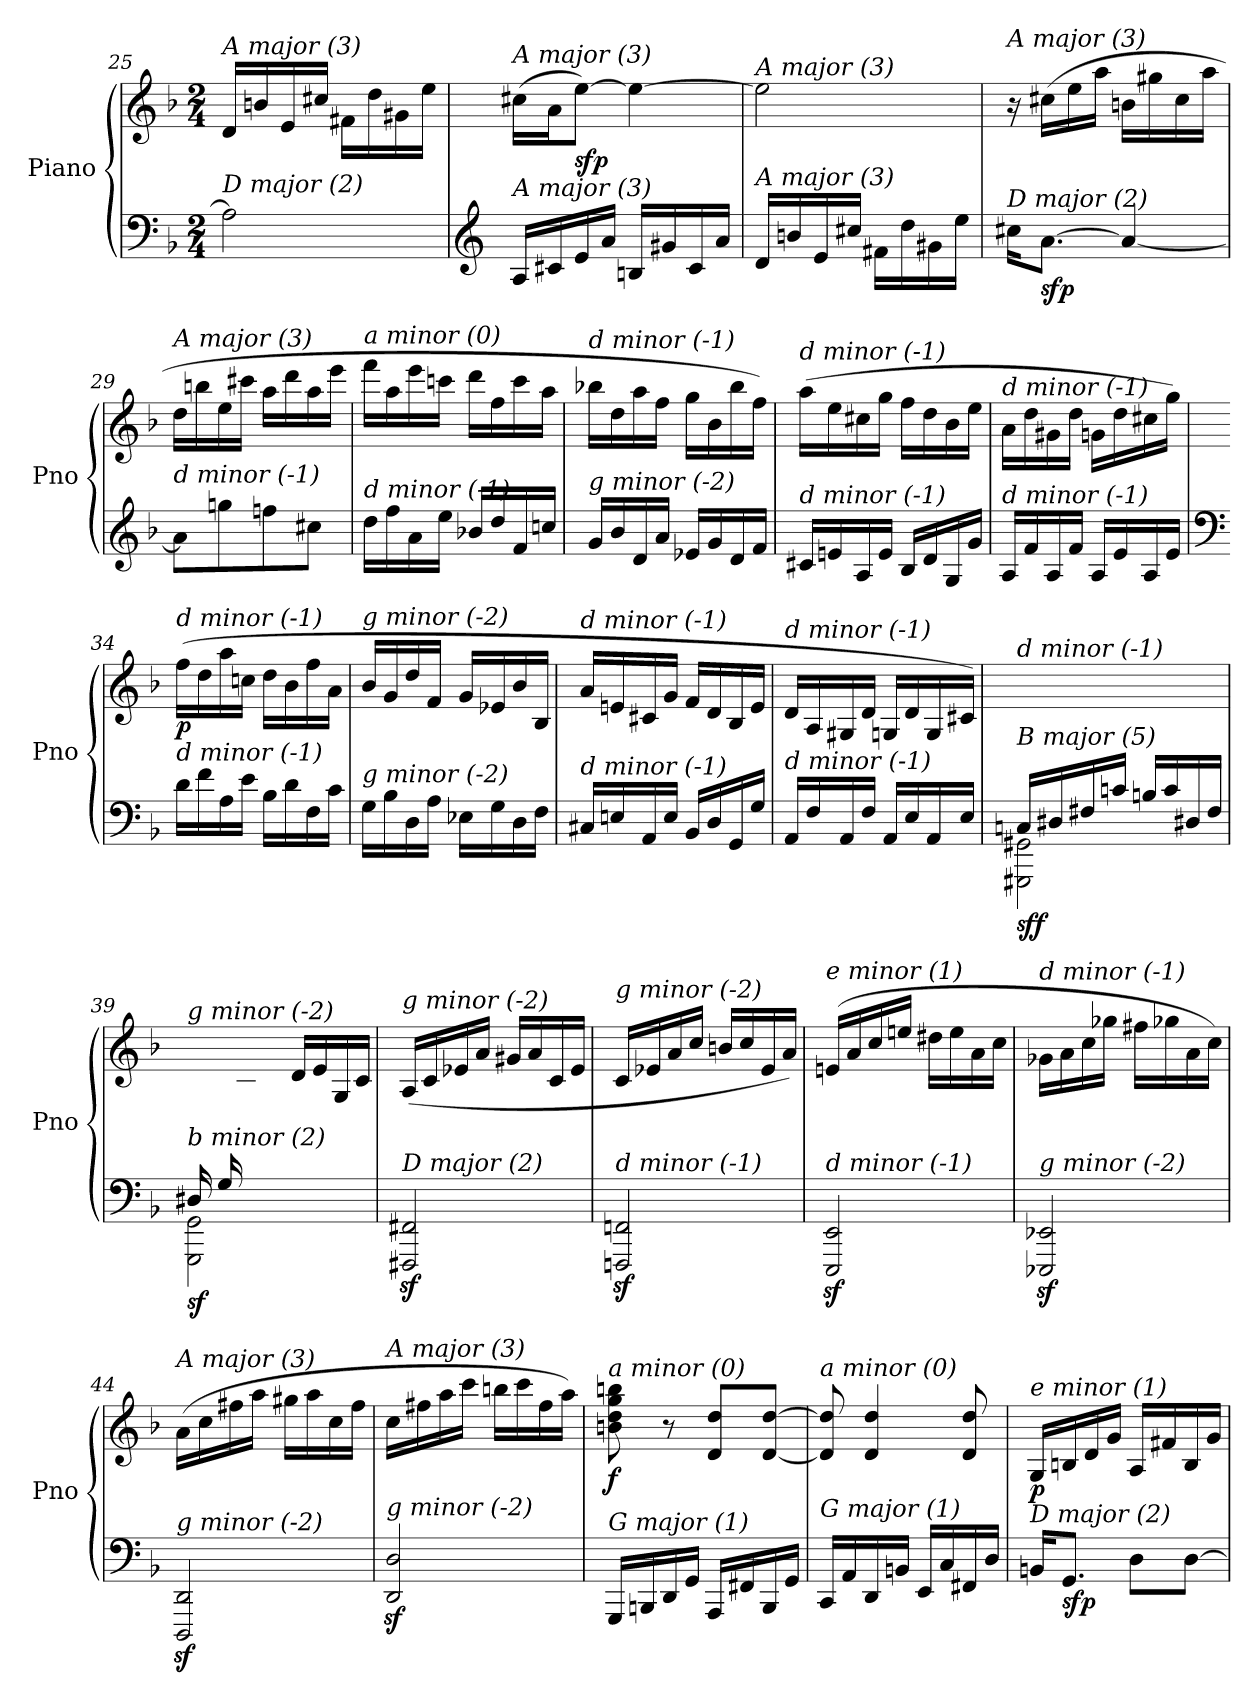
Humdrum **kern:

**kern	**kern	**dynam
*part1	*part1	*part1
*staff2	*staff1	*staff1/2
*I"Piano	*	*
*I'Pno	*	*
!!LO:LB:g=z
*clefF4	*clefG2	*
*k[b-]	*k[b-]	*
*M2/4	*M2/4	*
=25	=25	=25
!	!LO:TX:i:t=A major (3)	!
!LO:TX:i:t=D major (2)	!	!
2A\]	16d/LL	.
.	16bn/	.
.	16e/	.
.	16cc#X/JJ	.
.	16f#X\LL	.
.	16dd\	.
.	16g#X\	.
.	16ee\JJ	.
!!LO:LB:g=z
=26	=26	=26
*clefG2	*	*
!	!LO:TX:i:t=A major (3)	!
!LO:TX:i:t=A major (3)	!	!
16A/LL	(16cc#X\LL	.
16c#X/	16a\J	.
!	!	!LO:DY:b
16e/	[8ee\J)	sfp
16a/JJ	.	.
16Bn/LL	4ee\_	.
16g#X/	.	.
16c#/	.	.
16a/JJ	.	.
=27	=27	=27
!	!LO:TX:i:t=A major (3)	!
!LO:TX:i:t=A major (3)	!	!
16d/LL	2ee\]	.
16bn/	.	.
16e/	.	.
16cc#X/JJ	.	.
16f#X\LL	.	.
16dd\	.	.
16g#X\	.	.
16ee\JJ	.	.
=28	=28	=28
!	!LO:TX:i:t=A major (3)	!
!LO:TX:i:t=D major (2)	!	!
16cc#X\KL	16r	.
!	!	!LO:DY:b=2
[8.a\J	(16cc#X\LL	sfp
.	16ee\	.
.	16aa\JJ	.
4a/_	16bn\LL	.
.	16gg#X\	.
.	16cc#\	.
.	16aa\JJ	.
=29	=29	=29
!	!LO:TX:i:t=A major (3)	!
!LO:TX:i:t=d minor (-1)	!	!
8a\L]	16dd\LL	.
.	16bbn\	.
8ggn\	16ee\	.
.	16ccc#X\JJ	.
8ffn\	16aa\LL	.
.	16ddd\	.
8cc#X\J	16aa\	.
.	16eee\JJ	.
!!LO:LB:g=z
=30	=30	=30
!	!LO:TX:i:t=a minor (0)	!
!LO:TX:i:t=d minor (-1)	!	!
16dd\LL	16fff\LL	.
16ff\	16aa\	.
16a\	16eee\	.
16ee\JJ	16cccn\JJ	.
16b-X/LL	16ddd\LL	.
16dd/	16ff\	.
16f/	16ccc\	.
16ccn/JJ	16aa\JJ	.
!!LO:LB:g=z
=31	=31	=31
!	!LO:TX:i:t=d minor (-1)	!
!LO:TX:i:t=g minor (-2)	!	!
16g/LL	16bb-X\LL	.
16b-/	16dd\	.
16d/	16aa\	.
16a/JJ	16ff\JJ	.
16e-X/LL	16gg\LL	.
16g/	16b-\	.
16d/	16bb-\	.
16f/JJ	16ff\JJ)	.
=32	=32	=32
!	!LO:TX:i:t=d minor (-1)	!
!LO:TX:i:t=d minor (-1)	!	!
16c#X/LL	(16aa\LL	.
16en/	16ee\	.
16A/	16cc#X\	.
16e/JJ	16gg\JJ	.
16B-/LL	16ff\LL	.
16d/	16dd\	.
16G/	16b-\	.
16g/JJ	16ee\JJ	.
=33	=33	=33
!	!LO:TX:i:t=d minor (-1)	!
!LO:TX:i:t=d minor (-1)	!	!
16A/LL	16a\LL	.
16f/	16dd\	.
16A/	16g#X\	.
16f/JJ	16dd\JJ	.
16A/LL	16gn\LL	.
16e/	16dd\	.
16A/	16cc#X\	.
16e/JJ	16gg\JJ)	.
=34	=34	=34
*clefF4	*	*
!	!LO:TX:i:t=d minor (-1)	!
!LO:TX:i:t=d minor (-1)	!	!
!	!	!LO:DY:b
16d\LL	(16ff\LL	p
16f\	16dd\	.
16A\	16aa\	.
16e\JJ	16ccn\JJ	.
16B-\LL	16dd\LL	.
16d\	16b-\	.
16F\	16ff\	.
16c\JJ	16a\JJ	.
=35	=35	=35
!	!LO:TX:i:t=g minor (-2)	!
!LO:TX:i:t=g minor (-2)	!	!
16G\LL	16b-/LL	.
16B-\	16g/	.
16D\	16dd/	.
16A\JJ	16f/JJ	.
16E-X\LL	16g/LL	.
16G\	16e-X/	.
16D\	16b-/	.
16F\JJ	16B-/JJ	.
!!LO:PB:g=z
=36	=36	=36
!	!LO:TX:i:t=d minor (-1)	!
!LO:TX:i:t=d minor (-1)	!	!
!	!	!LO:DY:b
16C#X/LL	16a/LL	other-dynamics
16En/	16en/	.
16AA/	16c#X/	.
16E/JJ	16g/JJ	.
16BB-/LL	16f/LL	.
16D/	16d/	.
16GG/	16B-/	.
16G/JJ	16e/JJ	.
=37	=37	=37
!	!LO:TX:i:t=d minor (-1)	!
!LO:TX:i:t=d minor (-1)	!	!
16AA/LL	16d/LL	.
16F/	16A/	.
16AA/	16G#X/	.
16F/JJ	16d/JJ	.
16AA/LL	16Gn/LL	.
16E/	16d/	.
16AA/	16G/	.
16E/JJ	16c#X/JJ)	.
=38	=38	=38
*^	*	*
!	!	!LO:TX:i:t=d minor (-1)	!
!LO:TX:i:t=B major (5)	!	!	!
!	!	!	!LO:DY:b=2
!	!	!	!LO:DY:n=1:b
16Cn/LL	2GGG#Xi\ 2GG#Xi\	2ryy	sf f
16D#Xi/	.	.	.
16F#X/	.	.	.
16cn/JJ	.	.	.
16Bn/LL	.	.	.
16c/	.	.	.
16D#Xi/	.	.	.
16F#/JJ	.	.	.
=39	=39	=39	=39
!	!	!LO:TX:i:t=g minor (-2)	!
!LO:TX:i:t=b minor (2)	!	!	!
!	!	!	!LO:DY:b=2
16D#Xi/LL	2GGG\ 2GG\	8ryy	sf
16G/	.	.	.
4.ryy	.	16c\	.
.	.	16e-X\JJ	.
.	.	16d/LL	.
.	.	16e-/	.
.	.	16G/	.
.	.	(16c/JJ	.
*v	*v	*	*
!!LO:LB:g=z
=40	=40	=40
!	!LO:TX:i:t=g minor (-2)	!
!LO:TX:i:t=D major (2)	!	!
2FFF#X/z> 2FF#X/z>	(16A/LL	.
.	16c/	.
.	16e-X/	.
.	16a/JJ	.
.	16g#X/LL	.
.	16a/	.
.	16c/	.
.	16e-/JJ	.
!!LO:LB:g=z
=41	=41	=41
!	!LO:TX:i:t=g minor (-2)	!
!LO:TX:i:t=d minor (-1)	!	!
2FFFn/z> 2FFn/z>	16c/LL	.
.	16e-X/	.
.	16a/	.
.	16cc/JJ	.
.	16bn/LL	.
.	16cc/	.
.	16e-/	.
.	16a/JJ)	.
=42	=42	=42
!	!LO:TX:i:t=e minor (1)	!
!LO:TX:i:t=d minor (-1)	!	!
2EEE/z> 2EE/z>	(16en/LL	.
.	16a/	.
.	16cc/	.
.	16een/JJ	.
.	16dd#X\LL	.
.	16ee\	.
.	16a\	.
.	16cc\JJ	.
=43	=43	=43
!	!LO:TX:i:t=d minor (-1)	!
!LO:TX:i:t=g minor (-2)	!	!
2EEE-X/z> 2EE-X/z>	16g-Xi\LL	.
.	16a\	.
.	16cc\	.
.	16gg-Xi\JJ	.
.	16ff#Xi\LL	.
.	16gg-Xi\	.
.	16a\	.
.	16cc\JJ)	.
=44	=44	=44
!	!LO:TX:i:t=A major (3)	!
!LO:TX:i:t=g minor (-2)	!	!
2DDD/z> 2DD/z>	(16a\LL	.
.	16cc\	.
.	16ff#X\	.
.	16aa\JJ	.
.	16gg#X\LL	.
.	16aa\	.
.	16cc\	.
.	16ff#\JJ	.
=45	=45	=45
!	!LO:TX:i:t=A major (3)	!
!LO:TX:i:t=g minor (-2)	!	!
2DD/z> 2D/z>	16cc\LL	.
.	16ff#X\	.
.	16aa\	.
.	16ccc\JJ	.
.	16bbn\LL	.
.	16ccc\	.
.	16ff#\	.
.	16aa\JJ)	.
!!LO:LB:g=z
=46	=46	=46
!	!LO:TX:i:t=a minor (0)	!
!LO:TX:i:t=G major (1)	!	!
!	!	!LO:DY:b
16GGG/LL	8bn\ 8dd\ 8gg\ 8bbn\	f
16BBBn/	.	.
16DD/	8r	.
16GG/JJ	.	.
16AAA/LL	8d/ 8dd/L	.
16FF#X/	.	.
16BBB/	[8d/ [8dd/J	.
16GG/JJ	.	.
=47	=47	=47
!	!LO:TX:i:t=a minor (0)	!
!LO:TX:i:t=G major (1)	!	!
16CC/LL	8d/] 8dd/]	.
16AA/	.	.
16DD/	4d/ 4dd/	.
16BBn/JJ	.	.
16EE/LL	.	.
16C/	.	.
16FF#X/	8d/ 8dd/	.
16D/JJ	.	.
=48	=48	=48
!	!LO:TX:i:t=e minor (1)	!
!LO:TX:i:t=D major (2)	!	!
!	!	!LO:DY:b
16BBn/KL	16G/LL	p
!	!	!LO:DY:b=2
8.GG/J	16Bn/	sfp
.	16d/	.
.	16g/JJ	.
8D\L	16A/LL	.
.	16f#X/	.
[8D\J	16B/	.
.	16g/JJ	.
=	=	=
*-	*-	*-
